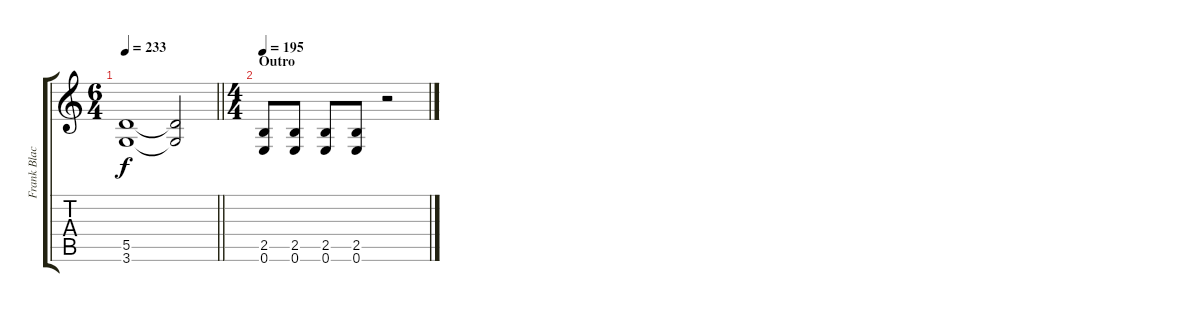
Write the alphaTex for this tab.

\track ("Frank Blackfire" "Frank Blac") {instrument distortionguitar}
\staff {score tabs}
\tuning (E4 B3 G3 D3 A2 E2) {hide}
\ts (6 4)
\tempo 233
\clef g2
\barLineRight lightlight
\ks c
(5.5{t} 3.6{t}).1{dy f} (5.5{t} 3.6{t}).2 |
\ts (4 4)
\section ("" "Outro")
\tempo 195
(2.5 0.6).8 (2.5 0.6).8 (2.5 0.6).8 (2.5 0.6).8 r.2
